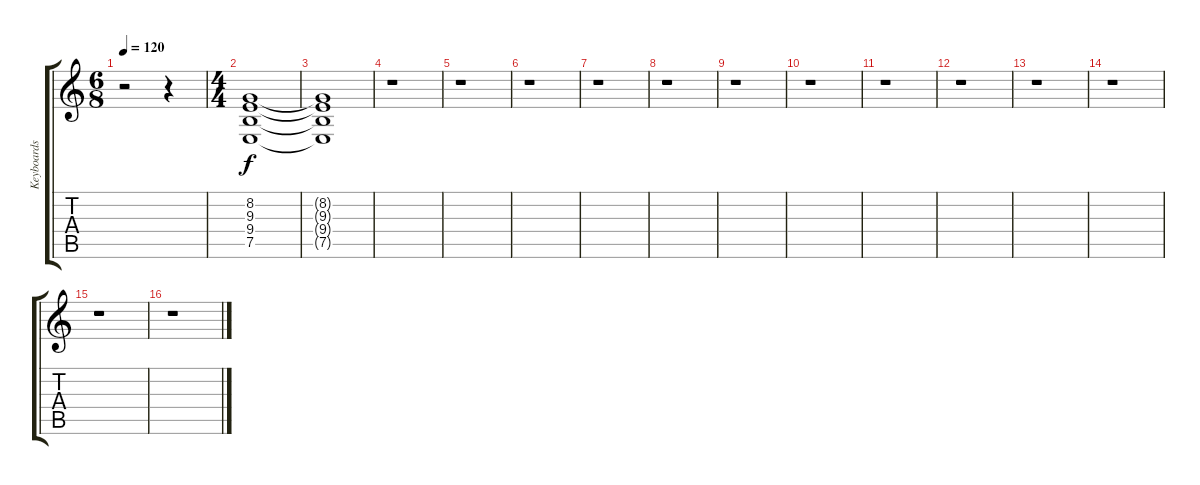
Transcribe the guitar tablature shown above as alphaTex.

\track ("Keyboards" "Keyboards") {instrument stringensemble1}
\staff {score tabs}
\tuning (E4 B3 G3 D3 A2 E2) {hide}
\ts (6 8)
\tempo 120
\clef g2
\ks c
r.2{dy f} r.4 |
\ts (4 4)
(8.2 9.3 9.4 7.5).1 |
(8.2{t} 9.3{t} 9.4{t} 7.5{t}).1 |
r.1 |
r.1 |
r.1 |
r.1 |
r.1 |
r.1 |
r.1 |
r.1 |
r.1 |
r.1 |
r.1 |
r.1 |
r.1
